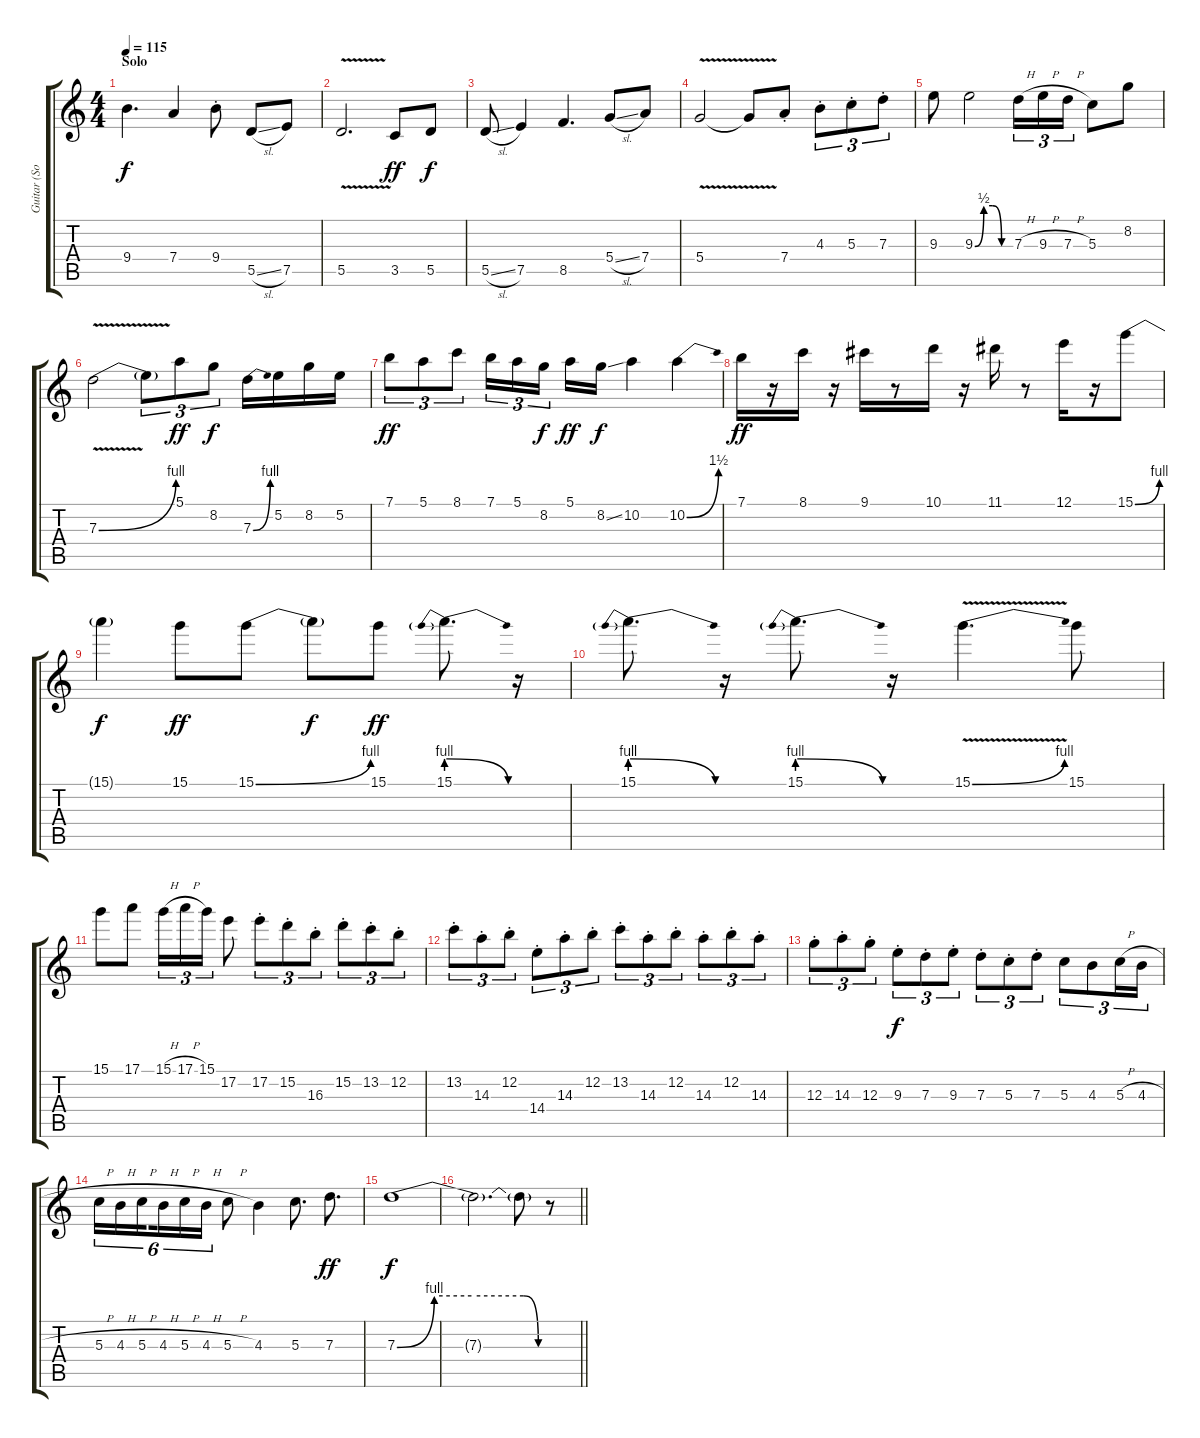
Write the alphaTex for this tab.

\track ("Guitar (Solo)" "Guitar (So") {instrument overdrivenguitar}
\staff {score tabs}
\tuning (E4 B3 G3 D3 A2 E2) {hide}
\ts (4 4)
\section ("" "Solo")
\tempo 115
\clef g2
\ks c
9.4{t}.4{d dy f} 7.4.4 9.4{st}.8 5.5{sl}.8 7.5.8 |
5.5{v}.2{d} 3.5.8{dy ff} 5.5.8{dy f} |
5.5{sl}.8 7.5.4 8.5.4{d} 5.4{sl}.8 7.4.8 |
5.4{v}.2 5.4{t}.8 7.4{st}.8 4.3{st}.8{tu (3 2)} 5.3{st}.8{tu (3 2)} 7.3{st}.8{tu (3 2)} |
9.3.8 9.3{be (custom 0 0 15 2 30 2 45 0 60 0)}.2 7.3{h}.16{tu (3 2)} 9.3{h}.16{tu (3 2)} 7.3{h}.16{tu (3 2)} 5.3.8 8.2.8 |
7.3{be (bend 0 0 60 4) v}.2 7.3{t}.8{tu (3 2)} 5.1.8{tu (3 2) dy ff} 8.2.8{tu (3 2) dy f} 7.3{be (bend 0 0 60 4)}.16 5.2.16 8.2.16 5.2.16 |
7.1.8{tu (3 2) dy ff} 5.1.8{tu (3 2)} 8.1.8{tu (3 2)} 7.1.16{tu (3 2)} 5.1.16{tu (3 2)} 8.2.16{tu (3 2) dy f beam splitsecondary} 5.1.16{dy ff} 8.2{ss}.16{dy f} 10.2.4 10.2{be (bend 0 0 60 6)}.4 |
7.1.16{dy ff} r.16 8.1.16 r.16 9.1.16 r.8 10.1.16 r.16 11.1.16 r.8 12.1.16 r.16 15.1{be (bend 0 0 60 4)}.8 |
15.1{t}.4{dy f} 15.1.8{dy ff} 15.1{be (bend 0 0 60 4)}.8 15.1{t}.8{dy f} 15.1.8{dy ff} 15.1{be (prebendrelease 0 4 60 0)}.8{d} r.16 |
15.1{be (prebendrelease 0 4 60 0)}.8{d} r.16 15.1{be (prebendrelease 0 4 60 0)}.8{d} r.16 15.1{be (bend 0 0 60 4) v}.4{d} 15.1.8 |
15.1.8 17.1.8 15.1{h}.16{tu (3 2)} 17.1{h}.16{tu (3 2)} 15.1.16{tu (3 2)} 17.2.8 17.2{st}.8{tu (3 2)} 15.2{st}.8{tu (3 2)} 16.3{st}.8{tu (3 2)} 15.2{st}.8{tu (3 2)} 13.2{st}.8{tu (3 2)} 12.2{st}.8{tu (3 2)} |
13.2{st}.8{tu (3 2)} 14.3{st}.8{tu (3 2)} 12.2{st}.8{tu (3 2)} 14.4{st}.8{tu (3 2)} 14.3{st}.8{tu (3 2)} 12.2{st}.8{tu (3 2)} 13.2{st}.8{tu (3 2)} 14.3{st}.8{tu (3 2)} 12.2{st}.8{tu (3 2)} 14.3{st}.8{tu (3 2)} 12.2{st}.8{tu (3 2)} 14.3{st}.8{tu (3 2)} |
12.3{st}.8{tu (3 2)} 14.3{st}.8{tu (3 2)} 12.3{st}.8{tu (3 2)} 9.3{st}.8{tu (3 2) dy f} 7.3{st}.8{tu (3 2)} 9.3{st}.8{tu (3 2)} 7.3{st}.8{tu (3 2)} 5.3{st}.8{tu (3 2)} 7.3{st}.8{tu (3 2)} 5.3.8{tu (3 2)} 4.3.8{tu (3 2)} 5.3{h}.16{tu (3 2)} 4.3{h}.16{tu (3 2)} |
5.3{h}.16{tu (6 4)} 4.3{h}.16{tu (6 4)} 5.3{h}.16{tu (6 4) beam splitsecondary} 4.3{h}.16{tu (6 4)} 5.3{h}.16{tu (6 4)} 4.3{h}.16{tu (6 4)} 5.3{h}.8 4.3.4 5.3.8{d} 7.3.8{d dy ff} |
7.3{be (custom 0 0 15 4 30 4 51 4 57 0 60 0)}.1{dy f} |
\barLineRight lightlight
7.3{t}.2{d} 7.3{t}.8 r.8
